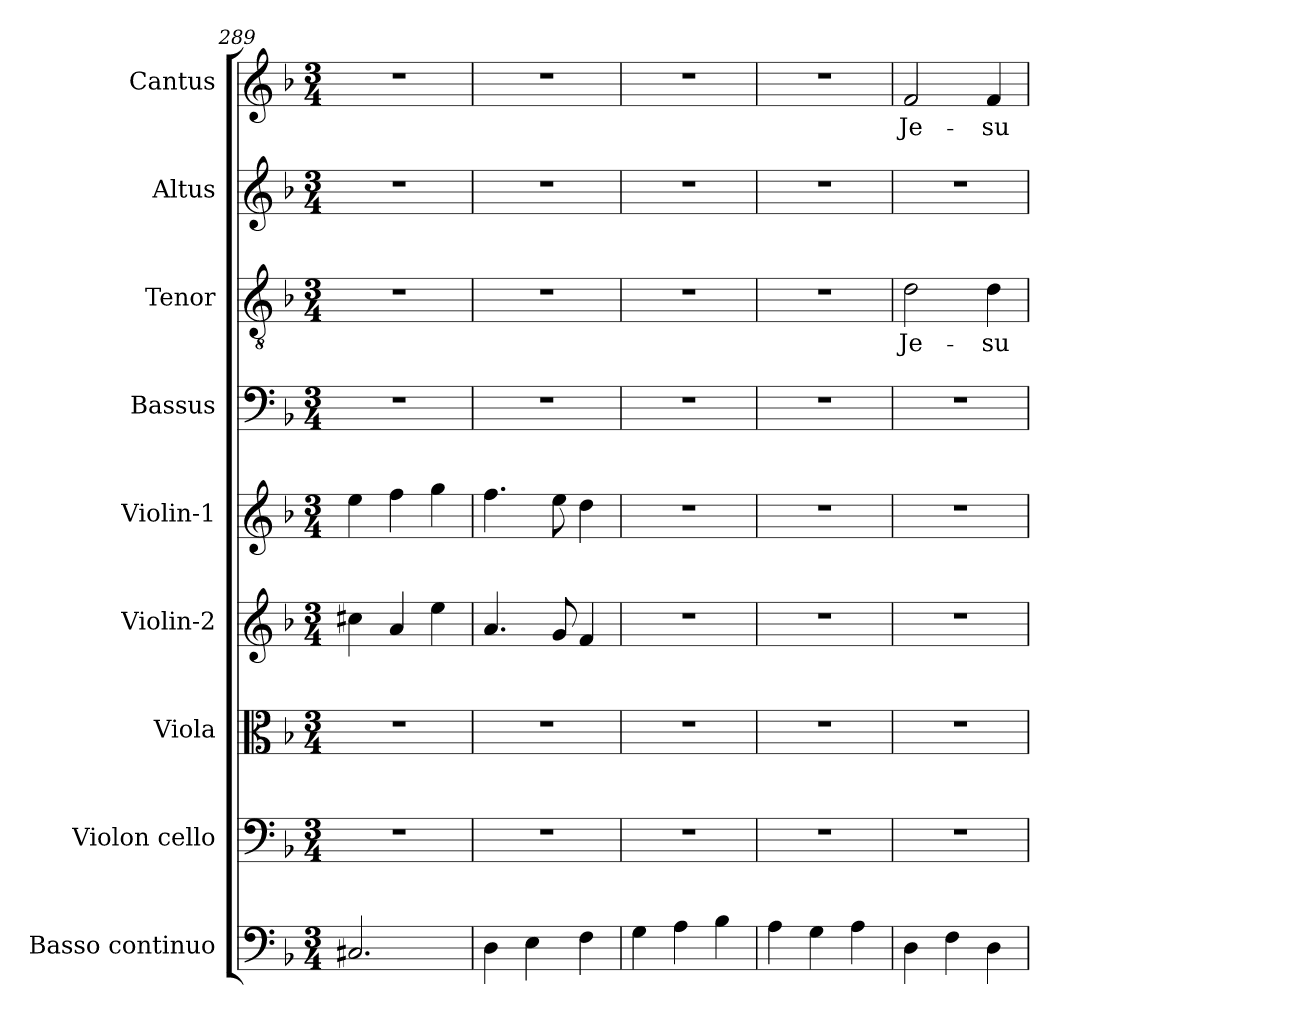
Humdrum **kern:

**kern	**kern	**kern	**kern	**kern	**kern	**kern	**text	**kern	**kern	**text
*part9	*part8	*part7	*part6	*part5	*part4	*part3	*part3	*part2	*part1	*part1
*staff9	*staff8	*staff7	*staff6	*staff5	*staff4	*staff3	*staff3	*staff2	*staff1	*staff1
*I"Basso continuo	*I"Violon cello	*I"Viola	*I"Violin-2	*I"Violin-1	*I"Bassus	*I"Tenor	*	*I"Altus	*I"Cantus	*
*I'BC	*I'Vc	*I'Va	*I'Vi2	*I'Vi1	*I'B	*I'T	*	*I'A	*I'C	*
*clefF4	*clefF4	*clefC3	*clefG2	*clefG2	*clefF4	*clefGv2	*	*clefG2	*clefG2	*
*k[b-]	*k[b-]	*k[b-]	*k[b-]	*k[b-]	*k[b-]	*k[b-]	*	*k[b-]	*k[b-]	*
*F:	*F:	*F:	*F:	*F:	*F:	*F:	*	*F:	*F:	*
*M3/4	*M3/4	*M3/4	*M3/4	*M3/4	*M3/4	*M3/4	*	*M3/4	*M3/4	*
=289	=289	=289	=289	=289	=289	=289	=289	=289	=289	=289
2.C#X/	2.r	2.r	4cc#X\	4ee\	2.r	2.r	.	2.r	2.r	.
.	.	.	4a/	4ff\	.	.	.	.	.	.
.	.	.	4ee\	4gg\	.	.	.	.	.	.
=290	=290	=290	=290	=290	=290	=290	=290	=290	=290	=290
4D\	2.r	2.r	4.a/	4.ff\	2.r	2.r	.	2.r	2.r	.
4E\	.	.	.	.	.	.	.	.	.	.
.	.	.	8g/	8ee\	.	.	.	.	.	.
4F\	.	.	4f/	4dd\	.	.	.	.	.	.
=291	=291	=291	=291	=291	=291	=291	=291	=291	=291	=291
4G\	2.r	2.r	2.r	2.r	2.r	2.r	.	2.r	2.r	.
4A\	.	.	.	.	.	.	.	.	.	.
4B-\	.	.	.	.	.	.	.	.	.	.
=292	=292	=292	=292	=292	=292	=292	=292	=292	=292	=292
4A\	2.r	2.r	2.r	2.r	2.r	2.r	.	2.r	2.r	.
4G\	.	.	.	.	.	.	.	.	.	.
4A\	.	.	.	.	.	.	.	.	.	.
=293	=293	=293	=293	=293	=293	=293	=293	=293	=293	=293
!	!	!	!	!	!	!	!LO:LY:b	!	!	!LO:LY:b
4D\	2.r	2.r	2.r	2.r	2.r	2d\	Je-	2.r	2f/	Je-
4F\	.	.	.	.	.	.	.	.	.	.
!	!	!	!	!	!	!	!LO:LY:b	!	!	!LO:LY:b
4D\	.	.	.	.	.	4d\	-su	.	4f/	-su
=	=	=	=	=	=	=	=	=	=	=
*-	*-	*-	*-	*-	*-	*-	*-	*-	*-	*-
